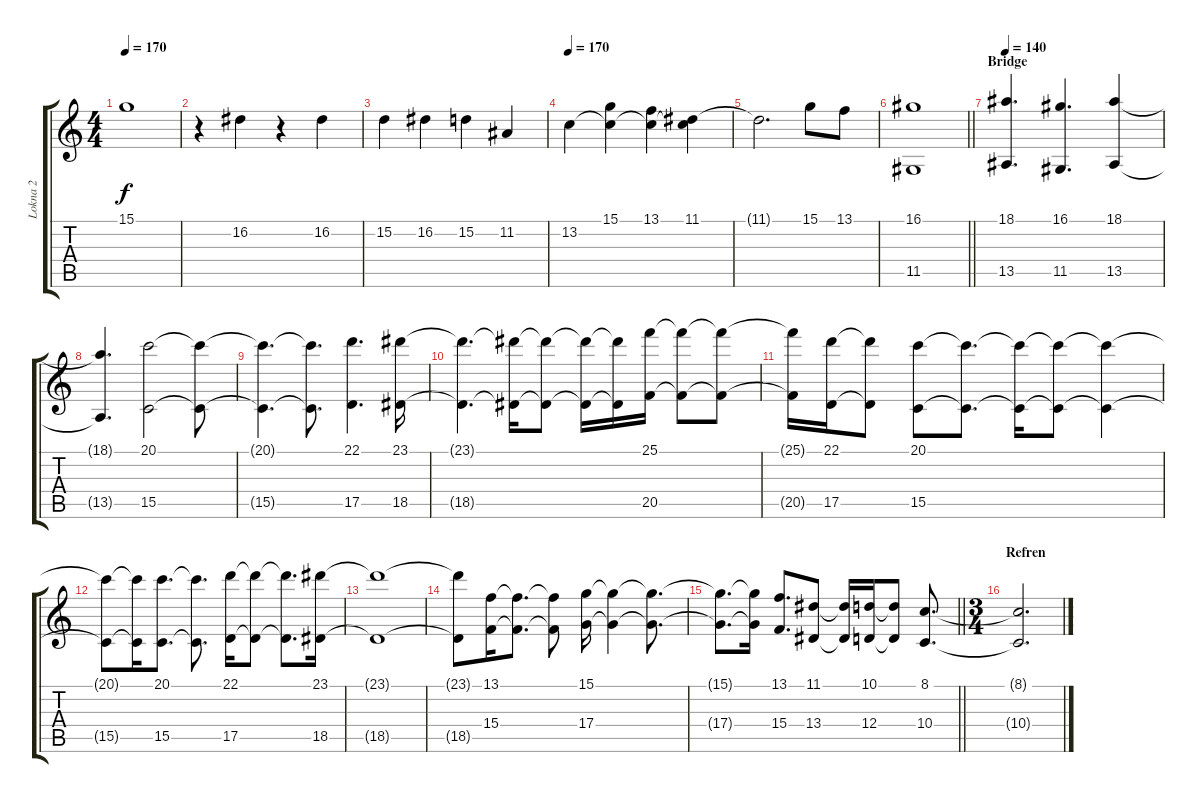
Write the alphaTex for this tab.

\track ("Lokna 2" "Lokna 2") {instrument tremolostrings}
\staff {score tabs}
\tuning (E4 B3 G3 D3 A2 E2) {hide}
\ts (4 4)
\tempo 170
\clef g2
\ks c
15.1.1{dy f} |
r.4 16.2.4 r.4 16.2.4 |
15.2.4 16.2.4 15.2.4 11.2.4 |
\tempo 170
13.2.4 (15.1 13.2{t}).4 (13.1 13.2{t}).4 (11.1 13.2{t}).4 |
11.1{t}.2{d} 15.1.8 13.1.8 |
\barLineRight lightlight
(16.1 11.5).1 |
\section ("" "Bridge")
\tempo 140
(18.1 13.5).4{d} (16.1 11.5).4{d} (18.1 13.5).4 |
(18.1{t} 13.5{t}).4{d} (20.1 15.5).2 (20.1{t} 15.5{t}).8 |
(20.1{t} 15.5{t}).4{d} (20.1{t} 15.5{t}).8{d} (22.1 17.5).4{d} (23.1 18.5).16 |
(23.1{t} 18.5{t}).4{d} (23.1{t} 18.5{t}).16 (23.1{t} 18.5{t}).8 (23.1{t} 18.5{t}).16 (23.1{t} 18.5{t}).16 (25.1 20.5).16 (25.1{t} 20.5{t}).8 (25.1{t} 20.5{t}).8 |
(25.1{t} 20.5{t}).16 (22.1 17.5).16 (22.1{t} 17.5{t}).8 (20.1 15.5).8 (20.1{t} 15.5{t}).8{d} (20.1{t} 15.5{t}).16 (20.1{t} 15.5{t}).8 (20.1{t} 15.5{t}).4 |
(20.1{t} 15.5{t}).8 (20.1{t} 15.5{t}).16 (20.1 15.5).8{d} (20.1{t} 15.5{t}).8{d} (22.1 17.5).16 (22.1{t} 17.5{t}).8 (22.1{t} 17.5{t}).8{d} (23.1 18.5).16 |
(23.1{t} 18.5{t}).1 |
(23.1{t} 18.5{t}).8 (13.1 15.4).16 (13.1{t} 15.4{t}).8{d} (13.1{t} 15.4{t}).8 (15.1 17.4).16 (15.1{t} 17.4{t}).4 (15.1{t} 17.4{t}).8{d} |
\barLineRight lightlight
(15.1{t} 17.4{t}).8{d} (15.1{t} 17.4{t}).16 (13.1 15.4).8{d} (11.1 13.4).8 (11.1{t} 13.4{t}).16 (10.1 12.4).16 (10.1{t} 12.4{t}).8 (8.1 10.4).8{d} |
\ts (3 4)
\section ("" "Refren")
(8.1{t} 10.4{t}).2{d}
